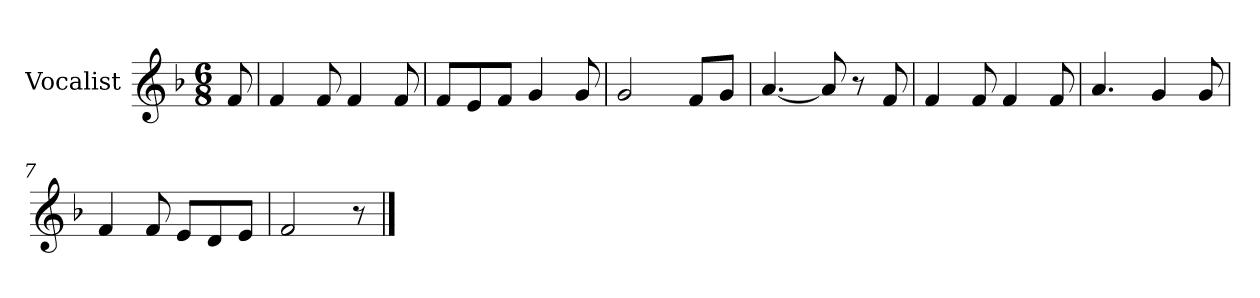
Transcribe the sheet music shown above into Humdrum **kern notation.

**kern
*part1
*staff1
*I"Vocalist
*k[b-]
*F:
*M6/8
=
8f
=1
4f
8f
4f
8f
=2
8fL
8e
8fJ
4g
8g
=3
2g
8fL
8gJ
=4
[4.a
8a]
8r
8f
=5
4f
8f
4f
8f
=6
4.a
4g
8g
=7
4f
8f
8eL
8d
8eJ
=8
2f
8r
==
*-
